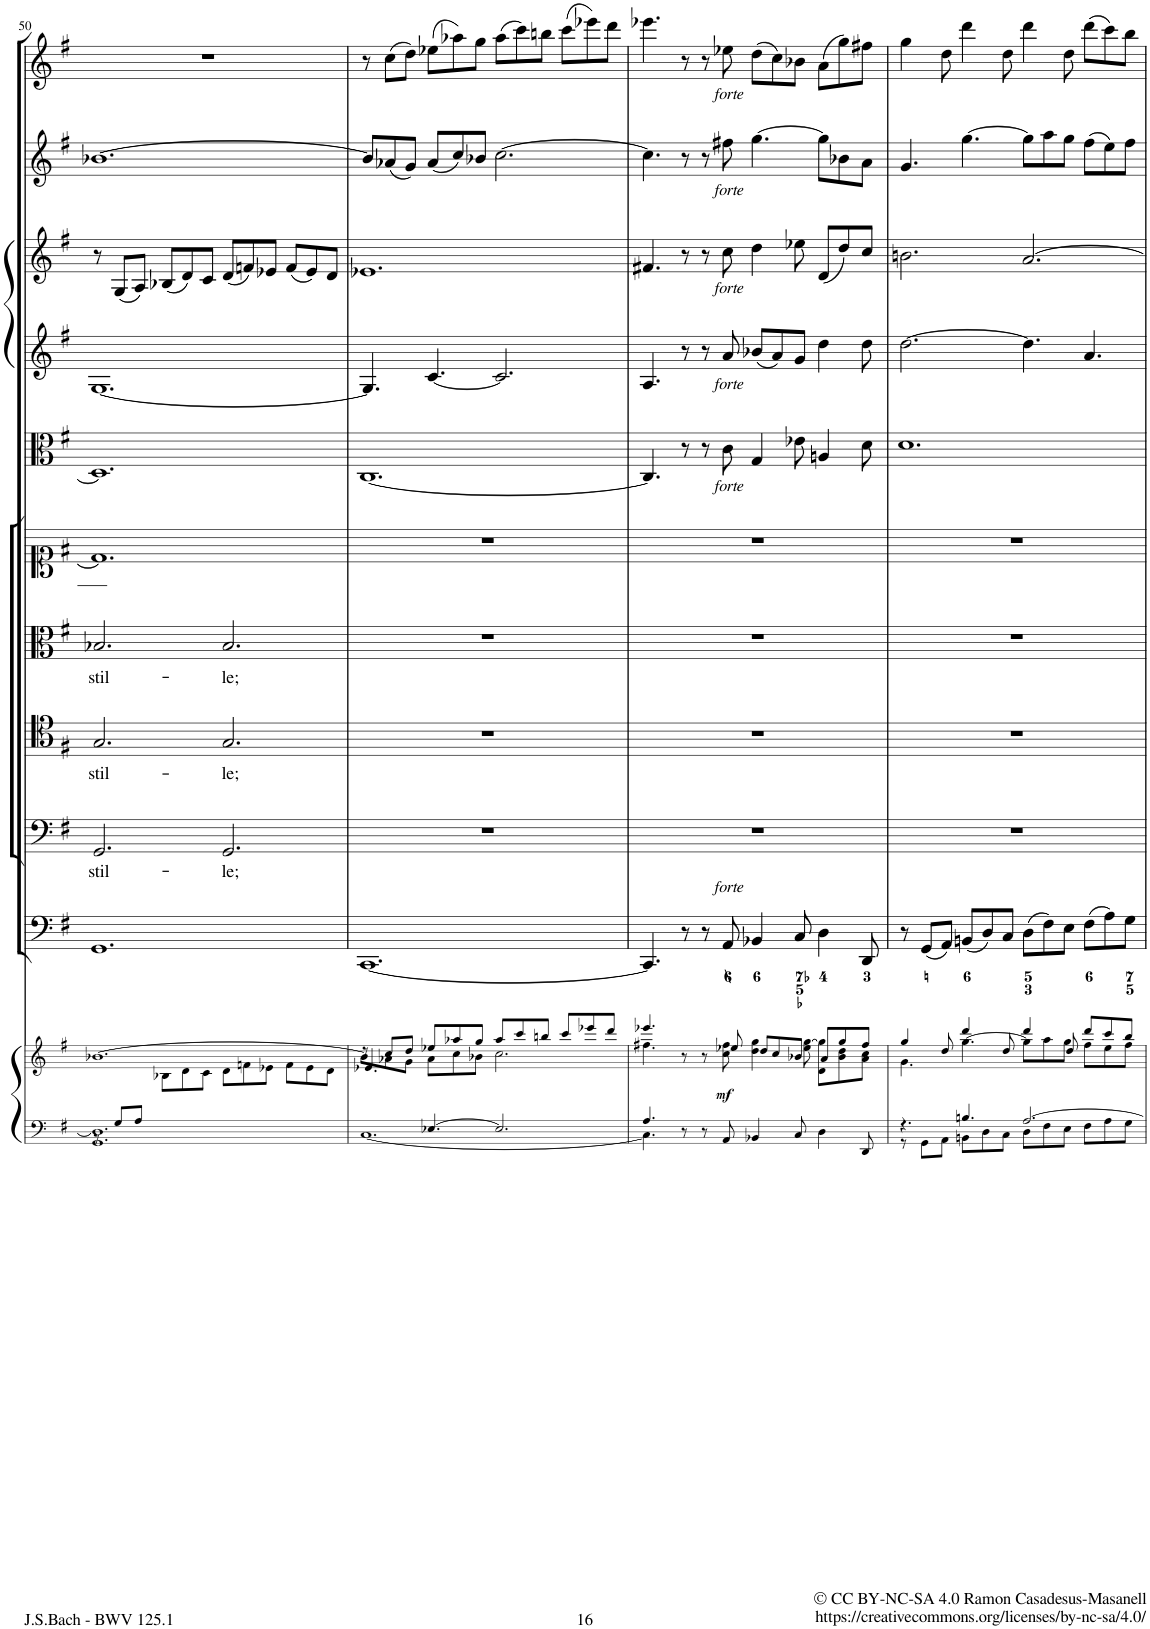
**kern	**kern	**dynam	**kern	**dynam	**kern	**text	**kern	**text	**kern	**text	**kern	**kern	**dynam	**kern	**dynam	**kern	**dynam	**kern	**dynam	**kern	**dynam
*part11	*part11	*part11	*part10	*part10	*part9	*part9	*part8	*part8	*part7	*part7	*part6	*part5	*part5	*part4	*part4	*part3	*part3	*part2	*part2	*part1	*part1
*staff12	*staff11	*staff11/12	*staff10	*staff10	*staff9	*staff9	*staff8	*staff8	*staff7	*staff7	*staff6	*staff5	*staff5	*staff4	*staff4	*staff3	*staff3	*staff2	*staff2	*staff1	*staff1
*I"Piano reduction	*	*	*I"Continuo	*	*I"Basso	*	*I"Tenore	*	*I"Alto	*	*I"Soprano Corno col Soprano	*I"Viola	*	*I"Violino II	*	*I"Violino I	*	*I"Oboe	*	*I"Flauto traverso	*
*I'Pno	*	*	*	*	*	*	*	*	*	*	*	*I'Vla	*	*I'Vln	*	*I'Vln	*	*I'Ob	*	*I'Fl	*
!!LO:PB:g=z
*clefF4	*clefG2	*	*clefF4	*	*clefF4	*	*clefC4	*	*clefC3	*	*clefC1	*clefC3	*	*clefG2	*	*clefG2	*	*clefG2	*	*clefG2	*
*k[f#]	*k[f#]	*	*k[f#]	*	*k[f#]	*	*k[f#]	*	*k[f#]	*	*k[f#]	*k[f#]	*	*k[f#]	*	*k[f#]	*	*k[f#]	*	*k[f#]	*
*M12/8	*M12/8	*	*M12/8	*	*M12/8	*	*M12/8	*	*M12/8	*	*M12/8	*M12/8	*	*M12/8	*	*M12/8	*	*M12/8	*	*M12/8	*
=50	=50	=50	=50	=50	=50	=50	=50	=50	=50	=50	=50	=50	=50	=50	=50	=50	=50	=50	=50	=50	=50
*^	*^	*	*	*	*	*	*	*	*	*	*	*	*	*	*	*	*	*	*	*	*
!	!	!	!	!	!	!	!	!LO:LY:b	!	!LO:LY:b	!	!LO:LY:b	!	!	!	!	!	!	!	!	!	!	!
8ryy	1.GG 1.D]	[1.b-X	8r	.	1.GG	.	2.GG/	stil-	2.G/	stil-	2.B-X/	stil-	1.d]	1.D]	.	[1.G	.	8r	.	[1.b-X	.	1.r	.
8G/L	.	.	4ryy	.	.	.	.	.	.	.	.	.	.	.	.	.	.	(8G/L	.	.	.	.	.
8A/J	.	.	.	.	.	.	.	.	.	.	.	.	.	.	.	.	.	8A/J)	.	.	.	.	.
1ryy	.	.	8B-X\L	.	.	.	.	.	.	.	.	.	.	.	.	.	.	(8B-X/L	.	.	.	.	.
.	.	.	8d\	.	.	.	.	.	.	.	.	.	.	.	.	.	.	8d/)	.	.	.	.	.
.	.	.	8c\J	.	.	.	.	.	.	.	.	.	.	.	.	.	.	8c/J	.	.	.	.	.
!	!	!	!	!	!	!	!	!LO:LY:b	!	!LO:LY:b	!	!LO:LY:b	!	!	!	!	!	!	!	!	!	!	!
.	.	.	8d\L	.	.	.	2.GG/	-le;	2.G/	-le;	2.B-/	-le;	.	.	.	.	.	(8d/L	.	.	.	.	.
.	.	.	8fn\	.	.	.	.	.	.	.	.	.	.	.	.	.	.	8fn/)	.	.	.	.	.
.	.	.	8e-X\J	.	.	.	.	.	.	.	.	.	.	.	.	.	.	8e-X/J	.	.	.	.	.
.	.	.	8f\L	.	.	.	.	.	.	.	.	.	.	.	.	.	.	(8f/L	.	.	.	.	.
.	.	.	8e-\	.	.	.	.	.	.	.	.	.	.	.	.	.	.	8e-/)	.	.	.	.	.
8ryy	.	.	8d\J	.	.	.	.	.	.	.	.	.	.	.	.	.	.	8d/J	.	.	.	.	.
=51	=51	=51	=51	=51	=51	=51	=51	=51	=51	=51	=51	=51	=51	=51	=51	=51	=51	=51	=51	=51	=51	=51	=51
*	*	*	*^	*	*	*	*	*	*	*	*	*	*	*	*	*	*	*	*	*	*	*	*
4.ryy	[1.C	8r	8b-\L]	4.e-X/	.	[1.CC	.	1.r	.	1.r	.	1.r	.	1.r	[1.C	.	4.G/]	.	1.e-X	.	8b-/L]	.	8r	.
.	.	8cc/L	8a-X\	.	.	.	.	.	.	.	.	.	.	.	.	.	.	.	.	.	(8a-X/	.	(8cc\L	.
.	.	8dd/J	8g\J	.	.	.	.	.	.	.	.	.	.	.	.	.	.	.	.	.	8g/J)	.	8dd\J)	.
[4.E-X/	.	8ee-X/L	8a-\L	1ryy	.	.	.	.	.	.	.	.	.	.	.	.	[4.c/	.	.	.	(8a-/L	.	(8ee-X\L	.
.	.	8aa-X/	8cc\	.	.	.	.	.	.	.	.	.	.	.	.	.	.	.	.	.	8cc/)	.	8aa-X\)	.
.	.	8gg/J	8b-X\J	.	.	.	.	.	.	.	.	.	.	.	.	.	.	.	.	.	8b-X/J	.	8gg\J	.
2.E-/]	.	8aa-/L	2.cc\	.	.	.	.	.	.	.	.	.	.	.	.	.	2.c/]	.	.	.	[2.cc\	.	(8aa-\L	.
.	.	8ccc/	.	.	.	.	.	.	.	.	.	.	.	.	.	.	.	.	.	.	.	.	8ccc\)	.
.	.	8bbn/J	.	.	.	.	.	.	.	.	.	.	.	.	.	.	.	.	.	.	.	.	8bbn\J	.
.	.	8ccc/L	.	.	.	.	.	.	.	.	.	.	.	.	.	.	.	.	.	.	.	.	(8ccc\L	.
.	.	8eee-X/	.	.	.	.	.	.	.	.	.	.	.	.	.	.	.	.	.	.	.	.	8eee-X\)	.
.	.	8ddd/J	.	8ryy	.	.	.	.	.	.	.	.	.	.	.	.	.	.	.	.	.	.	8ddd\J	.
*	*	*	*v	*v	*	*	*	*	*	*	*	*	*	*	*	*	*	*	*	*	*	*	*	*
=52	=52	=52	=52	=52	=52	=52	=52	=52	=52	=52	=52	=52	=52	=52	=52	=52	=52	=52	=52	=52	=52	=52	=52
4.A/	4.C\]	4.eee-X/	4.ff#X\	.	4.CC/]	.	1.r	.	1.r	.	1.r	.	1.r	4.C/]	.	4.A/	.	4.f#X/	.	4.cc\]	.	4.eee-X\	.
8r	4.ryy	8r	8ryy	.	8r	.	.	.	.	.	.	.	.	8r	.	8r	.	8r	.	8r	.	8r	.
8r	.	8r	8ryy	.	8r	.	.	.	.	.	.	.	.	8r	.	8r	.	8r	.	8r	.	8r	.
!	!	!	!	!LO:DY:b	!	!LO:DY:a	!	!	!	!	!	!	!	!	!LO:DY:b	!	!LO:DY:b	!	!LO:DY:b	!	!LO:DY:b	!	!LO:DY:b
8AA/	.	8ee-X/	8cc\ 8ff#\	mf	8AA/	other-dynamics	.	.	.	.	.	.	.	8c\	other-dynamics	8a/	other-dynamics	8cc\	other-dynamics	8ff#X\	other-dynamics	8ee-X\	other-dynamics
4BB-X/	2.ryy	8dd/L	4dd\ 4gg\	.	4BB-X/	.	.	.	.	.	.	.	.	4G/	.	(8b-X/L	.	4dd\	.	[4.gg\	.	(8dd\L	.
.	.	8cc/	.	.	.	.	.	.	.	.	.	.	.	.	.	8a/)	.	.	.	.	.	8cc\)	.
8C/	.	8b-X/J	8ee-\ [>8gg\	.	8C/	.	.	.	.	.	.	.	.	8e-X\	.	8g/J	.	8ee-X\	.	.	.	8b-X\J	.
4D\	.	8a/L	8d\ 8gg\]L	.	4D\	.	.	.	.	.	.	.	.	4An/	.	4dd\	.	(8d/L	.	8gg\L]	.	(8a\L	.
.	.	8gg/	8b-\ 8dd\	.	.	.	.	.	.	.	.	.	.	.	.	.	.	8dd/)	.	8b-X\	.	8gg\)	.
8DD/	.	8ff#/J	8a\ 8cc\J	.	8DD/	.	.	.	.	.	.	.	.	8d\	.	8dd\	.	8cc/J	.	8a\J	.	8ff#X\J	.
=53	=53	=53	=53	=53	=53	=53	=53	=53	=53	=53	=53	=53	=53	=53	=53	=53	=53	=53	=53	=53	=53	=53	=53
4.r	8r	4gg/	4.g\	.	8r	.	1.r	.	1.r	.	1.r	.	1.r	1.d	.	[2.dd\	.	2.bn\	.	4.g/	.	4gg\	.
.	8GG\L	.	.	.	(8GG/L	.	.	.	.	.	.	.	.	.	.	.	.	.	.	.	.	.	.
.	8AA\J	8dd/	.	.	8AA/J)	.	.	.	.	.	.	.	.	.	.	.	.	.	.	.	.	8dd\	.
4.Bn/	8BBn\L	4ddd/	[>4.gg\	.	(8BBn/L	.	.	.	.	.	.	.	.	.	.	.	.	.	.	[4.gg\	.	4ddd\	.
.	8D\	.	.	.	8D/)	.	.	.	.	.	.	.	.	.	.	.	.	.	.	.	.	.	.
.	8C\J	8dd/	.	.	8C/J	.	.	.	.	.	.	.	.	.	.	.	.	.	.	.	.	8dd\	.
[2.A/	8D\L	4ddd/	8gg\L]	.	(8D\L	.	.	.	.	.	.	.	.	.	.	4.dd\]	.	[2.a/	.	8gg\L]	.	4ddd\	.
.	8F#\	.	8aa\	.	8F#\)	.	.	.	.	.	.	.	.	.	.	.	.	.	.	8aa\	.	.	.
.	8E\J	8dd/	8gg\J	.	8E\J	.	.	.	.	.	.	.	.	.	.	.	.	.	.	8gg\J	.	8dd\	.
.	8F#\L	8ddd/L	8ff#\L	.	(8F#\L	.	.	.	.	.	.	.	.	.	.	4.a/	.	.	.	(8ff#\L	.	(8ddd\L	.
.	8A\	8ccc/	8ee\	.	8A\)	.	.	.	.	.	.	.	.	.	.	.	.	.	.	8ee\)	.	8ccc\)	.
.	8G\J	8bb/J	8ff#\J	.	8G\J	.	.	.	.	.	.	.	.	.	.	.	.	.	.	8ff#\J	.	8bb\J	.
*v	*v	*	*	*	*	*	*	*	*	*	*	*	*	*	*	*	*	*	*	*	*	*	*
*	*v	*v	*	*	*	*	*	*	*	*	*	*	*	*	*	*	*	*	*	*	*	*
=	=	=	=	=	=	=	=	=	=	=	=	=	=	=	=	=	=	=	=	=	=
*-	*-	*-	*-	*-	*-	*-	*-	*-	*-	*-	*-	*-	*-	*-	*-	*-	*-	*-	*-	*-	*-
